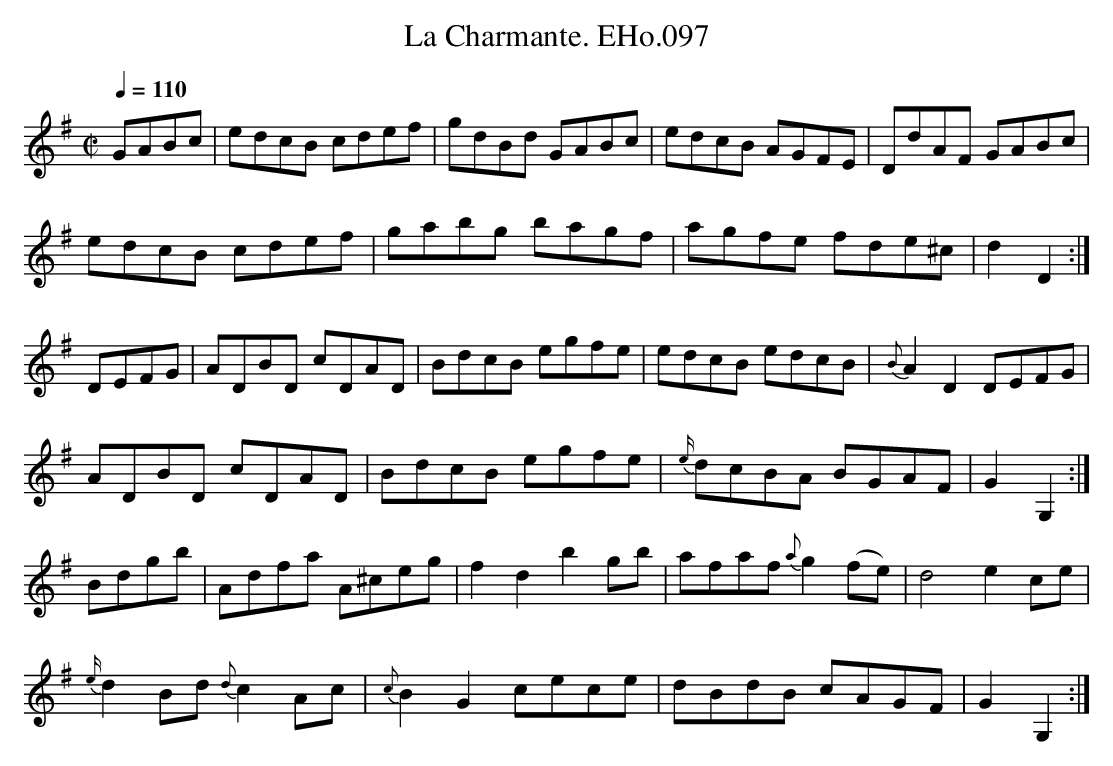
X:1
T:Charmante. EHo.097, La
M:C|
L:1/8
Q:1/4=110
K:G
GABc|edcB cdef|gdBd GABc|edcB AGFE|DdAF GABc|
edcB cdef|gabg bagf|agfe fde^c|d2D2:|
DEFG|ADBD cDAD|BdcB egfe|edcB edcB|{B}A2D2DEFG|
ADBD cDAD|BdcB egfe|{e/}dcBA BGAF|G2G,2:|
Bdgb|Adfa A^ceg|f2d2b2gb|afaf {a}g2(fe)|d4e2ce|
{e/}d2Bd {d}c2Ac|{c}B2G2cece|dBdB cAGF|G2G,2:|
